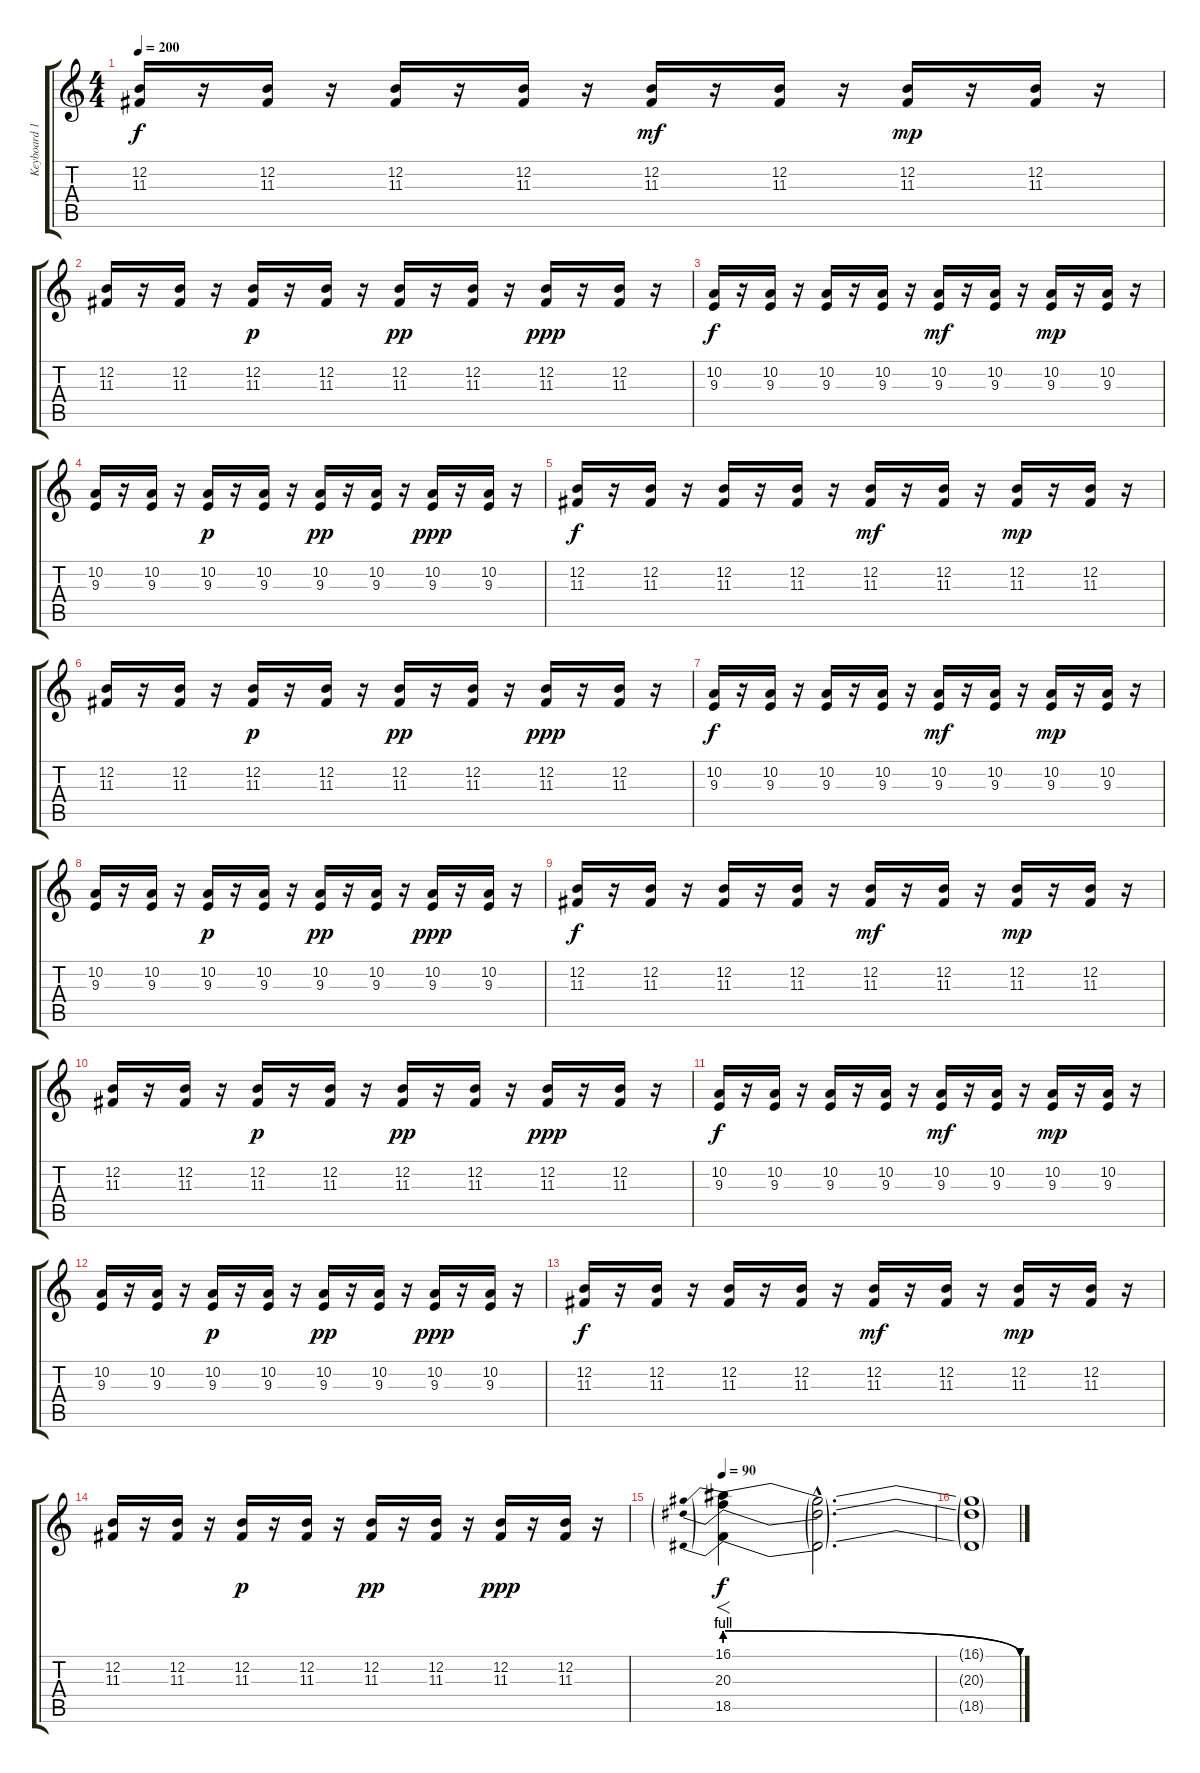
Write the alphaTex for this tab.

\track ("Keyboard 1" "Keyboard 1") {instrument stringensemble1}
\staff {score tabs}
\tuning (E4 B3 G3 D3 A2 E2) {hide}
\ts (4 4)
\tempo 200
\clef g2
\ks c
(12.2 11.3).16{dy f} r.16 (12.2 11.3).16 r.16 (12.2 11.3).16 r.16 (12.2 11.3).16 r.16 (12.2 11.3).16{dy mf} r.16 (12.2 11.3).16 r.16 (12.2 11.3).16{dy mp} r.16 (12.2 11.3).16 r.16 |
(12.2 11.3).16 r.16 (12.2 11.3).16 r.16 (12.2 11.3).16{dy p} r.16 (12.2 11.3).16 r.16 (12.2 11.3).16{dy pp} r.16 (12.2 11.3).16 r.16 (12.2 11.3).16{dy ppp} r.16 (12.2 11.3).16 r.16 |
(10.2 9.3).16{dy f} r.16 (10.2 9.3).16 r.16 (10.2 9.3).16 r.16 (10.2 9.3).16 r.16 (10.2 9.3).16{dy mf} r.16 (10.2 9.3).16 r.16 (10.2 9.3).16{dy mp} r.16 (10.2 9.3).16 r.16 |
(10.2 9.3).16 r.16 (10.2 9.3).16 r.16 (10.2 9.3).16{dy p} r.16 (10.2 9.3).16 r.16 (10.2 9.3).16{dy pp} r.16 (10.2 9.3).16 r.16 (10.2 9.3).16{dy ppp} r.16 (10.2 9.3).16 r.16 |
(12.2 11.3).16{dy f volume 9} r.16 (12.2 11.3).16 r.16 (12.2 11.3).16 r.16 (12.2 11.3).16 r.16 (12.2 11.3).16{dy mf} r.16 (12.2 11.3).16 r.16 (12.2 11.3).16{dy mp} r.16 (12.2 11.3).16 r.16 |
(12.2 11.3).16 r.16 (12.2 11.3).16 r.16 (12.2 11.3).16{dy p} r.16 (12.2 11.3).16 r.16 (12.2 11.3).16{dy pp} r.16 (12.2 11.3).16 r.16 (12.2 11.3).16{dy ppp} r.16 (12.2 11.3).16 r.16 |
(10.2 9.3).16{dy f volume 7} r.16 (10.2 9.3).16 r.16 (10.2 9.3).16 r.16 (10.2 9.3).16 r.16 (10.2 9.3).16{dy mf} r.16 (10.2 9.3).16 r.16 (10.2 9.3).16{dy mp} r.16 (10.2 9.3).16 r.16 |
(10.2 9.3).16 r.16 (10.2 9.3).16 r.16 (10.2 9.3).16{dy p} r.16 (10.2 9.3).16 r.16 (10.2 9.3).16{dy pp} r.16 (10.2 9.3).16 r.16 (10.2 9.3).16{dy ppp} r.16 (10.2 9.3).16 r.16 |
(12.2 11.3).16{dy f volume 0} r.16 (12.2 11.3).16 r.16 (12.2 11.3).16 r.16 (12.2 11.3).16 r.16 (12.2 11.3).16{dy mf} r.16 (12.2 11.3).16 r.16 (12.2 11.3).16{dy mp} r.16 (12.2 11.3).16 r.16 |
(12.2 11.3).16 r.16 (12.2 11.3).16 r.16 (12.2 11.3).16{dy p} r.16 (12.2 11.3).16 r.16 (12.2 11.3).16{dy pp} r.16 (12.2 11.3).16 r.16 (12.2 11.3).16{dy ppp} r.16 (12.2 11.3).16 r.16 |
(10.2 9.3).16{dy f} r.16 (10.2 9.3).16 r.16 (10.2 9.3).16 r.16 (10.2 9.3).16 r.16 (10.2 9.3).16{dy mf} r.16 (10.2 9.3).16 r.16 (10.2 9.3).16{dy mp} r.16 (10.2 9.3).16 r.16 |
(10.2 9.3).16 r.16 (10.2 9.3).16 r.16 (10.2 9.3).16{dy p} r.16 (10.2 9.3).16 r.16 (10.2 9.3).16{dy pp} r.16 (10.2 9.3).16 r.16 (10.2 9.3).16{dy ppp} r.16 (10.2 9.3).16 r.16 |
(12.2 11.3).16{dy f} r.16 (12.2 11.3).16 r.16 (12.2 11.3).16 r.16 (12.2 11.3).16 r.16 (12.2 11.3).16{dy mf} r.16 (12.2 11.3).16 r.16 (12.2 11.3).16{dy mp} r.16 (12.2 11.3).16 r.16 |
(12.2 11.3).16 r.16 (12.2 11.3).16 r.16 (12.2 11.3).16{dy p} r.16 (12.2 11.3).16 r.16 (12.2 11.3).16{dy pp} r.16 (12.2 11.3).16 r.16 (12.2 11.3).16{dy ppp} r.16 (12.2 11.3).16 r.16 |
\section ("" "")
\tempo 90
(16.1{be (prebendrelease 0 4 60 0)} 20.3{be (prebendrelease 0 4 60 0)} 18.5{be (prebendrelease 0 4 60 0)}).4{f dy f volume 11 instrument choiraahs} (16.1{hac t} 20.3{hac t} 18.5{hac t}).2{d volume 0} |
(16.1{t} 20.3{t} 18.5{t}).1
